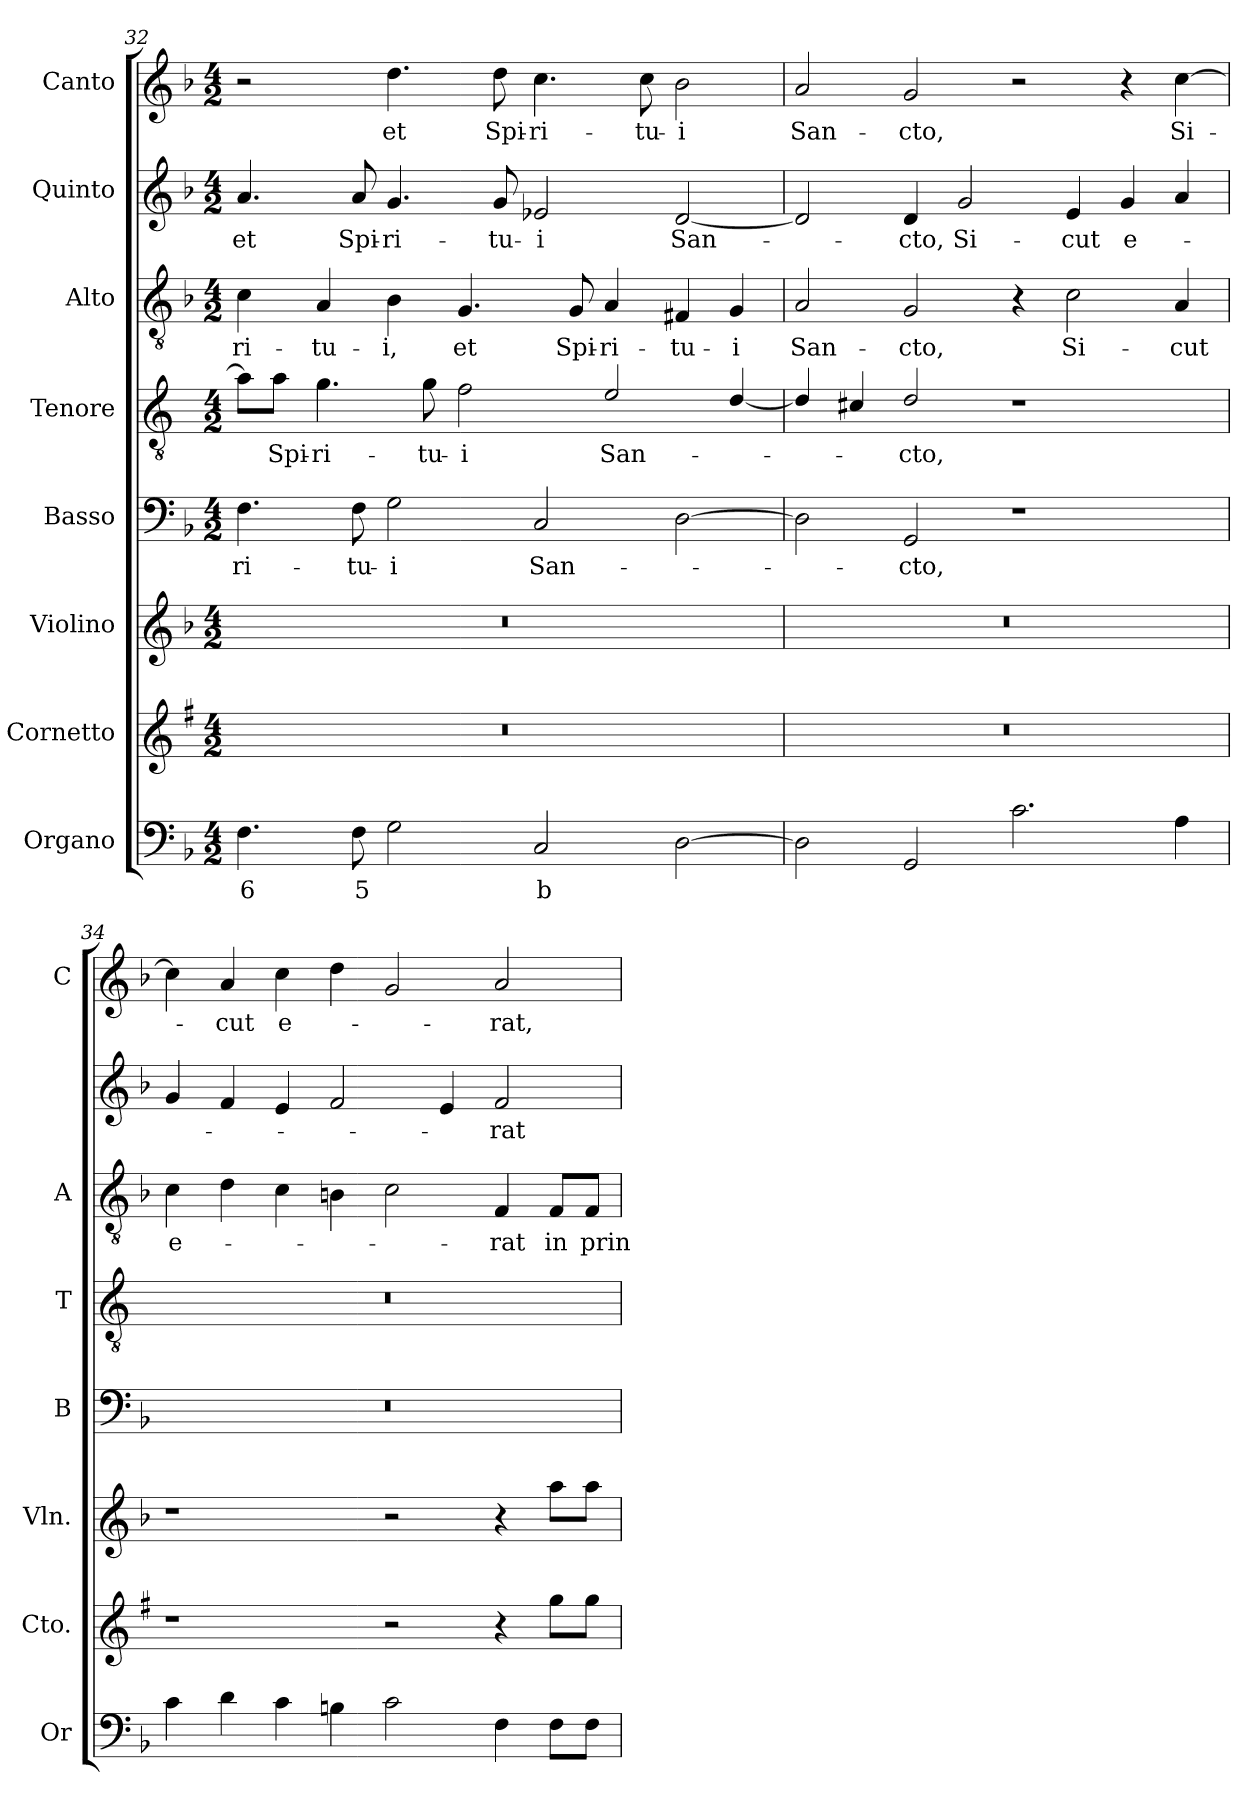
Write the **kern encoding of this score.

**kern	**text	**kern	**kern	**kern	**text	**kern	**text	**kern	**text	**kern	**text	**kern	**text
*part8	*part8	*part7	*part6	*part5	*part5	*part4	*part4	*part3	*part3	*part2	*part2	*part1	*part1
*staff8	*staff8	*staff7	*staff6	*staff5	*staff5	*staff4	*staff4	*staff3	*staff3	*staff2	*staff2	*staff1	*staff1
*I"Organo	*	*I"Cornetto	*I"Violino	*I"Basso	*	*I"Tenore	*	*I"Alto	*	*I"Quinto	*	*I"Canto	*
*I'Or	*	*I'Cto.	*I'Vln.	*I'B	*	*I'T	*	*I'A	*	*	*	*I'C	*
*clefF4	*	*clefG2	*clefG2	*clefF4	*	*clefGv2	*	*clefGv2	*	*clefG2	*	*clefG2	*
*	*	*ITrd1c2	*	*	*	*ITrd4c7	*	*	*	*	*	*	*
*k[b-]	*	*k[b-]	*k[b-]	*k[b-]	*	*k[b-]	*	*k[b-]	*	*k[b-]	*	*k[b-]	*
*F:	*	*F:	*F:	*F:	*	*F:	*	*F:	*	*F:	*	*F:	*
*M4/2	*	*M4/2	*M4/2	*M4/2	*	*M4/2	*	*M4/2	*	*M4/2	*	*M4/2	*
=32	=32	=32	=32	=32	=32	=32	=32	=32	=32	=32	=32	=32	=32
!	!LO:LY:b	!	!	!	!LO:LY:b	!	!	!	!LO:LY:b	!	!LO:LY:b	!	!
4.F\	6	0r	0r	4.F\	-ri-	8d\L]	.	4c\	-ri-	4.a/	et	2r	.
!	!	!	!	!	!	!	!LO:LY:b	!	!	!	!	!	!
.	.	.	.	.	.	8d\J	Spi-	.	.	.	.	.	.
!	!	!	!	!	!	!	!LO:LY:b	!	!LO:LY:b	!	!	!	!
.	.	.	.	.	.	4.c\	-ri-	4A/	-tu-	.	.	.	.
!	!LO:LY:b	!	!	!	!LO:LY:b	!	!	!	!	!	!LO:LY:b	!	!
8F\	5	.	.	8F\	-tu-	.	.	.	.	8a/	Spi-	.	.
!	!	!	!	!	!LO:LY:b	!	!	!	!LO:LY:b	!	!LO:LY:b	!	!LO:LY:b
2G\	.	.	.	2G\	-i	.	.	4B-\	-i,	4.g/	-ri-	4.dd\	et
!	!	!	!	!	!	!	!LO:LY:b	!	!	!	!	!	!
.	.	.	.	.	.	8c\	-tu-	.	.	.	.	.	.
!	!	!	!	!	!	!	!LO:LY:b	!	!LO:LY:b	!	!	!	!
.	.	.	.	.	.	2B-\	-i	4.G/	et	.	.	.	.
!	!	!	!	!	!	!	!	!	!	!	!LO:LY:b	!	!LO:LY:b
.	.	.	.	.	.	.	.	.	.	8g/	-tu-	8dd\	Spi-
!	!LO:LY:b	!	!	!	!LO:LY:b	!	!	!	!	!	!LO:LY:b	!	!LO:LY:b
2C/	b	.	.	2C/	San-	.	.	.	.	2e-X/	-i	4.cc\	-ri-
!	!	!	!	!	!	!	!	!	!LO:LY:b	!	!	!	!
.	.	.	.	.	.	.	.	8G/	Spi-	.	.	.	.
!	!	!	!	!	!	!	!LO:LY:b	!	!LO:LY:b	!	!	!	!
.	.	.	.	.	.	2A/	San-	4A/	-ri-	.	.	.	.
!	!	!	!	!	!	!	!	!	!	!	!	!	!LO:LY:b
.	.	.	.	.	.	.	.	.	.	.	.	8cc\	-tu-
!	!	!	!	!	!	!	!	!	!LO:LY:b	!	!LO:LY:b	!	!LO:LY:b
[2D\	.	.	.	[2D\	.	.	.	4F#X/	-tu-	[2d/	San-	2b-\	-i
!	!	!	!	!	!	!	!	!	!LO:LY:b	!	!	!	!
.	.	.	.	.	.	[4G/	.	4G/	-i	.	.	.	.
=33	=33	=33	=33	=33	=33	=33	=33	=33	=33	=33	=33	=33	=33
!	!	!	!	!	!	!	!	!	!LO:LY:b	!	!	!	!LO:LY:b
2D\]	.	0r	0r	2D\]	.	4G/]	.	2A/	San-	2d/]	.	2a/	San-
.	.	.	.	.	.	4F#X/	.	.	.	.	.	.	.
!	!	!	!	!	!LO:LY:b	!	!LO:LY:b	!	!LO:LY:b	!	!LO:LY:b	!	!LO:LY:b
2GG/	.	.	.	2GG/	-cto,	2G/	-cto,	2G/	-cto,	4d/	-cto,	2g/	-cto,
!	!	!	!	!	!	!	!	!	!	!	!LO:LY:b	!	!
.	.	.	.	.	.	.	.	.	.	2g/	Si-	.	.
2.c\	.	.	.	1r	.	1r	.	4r	.	.	.	2r	.
!	!	!	!	!	!	!	!	!	!LO:LY:b	!	!LO:LY:b	!	!
.	.	.	.	.	.	.	.	2c\	Si-	4e/	-cut	.	.
!	!	!	!	!	!	!	!	!	!	!	!LO:LY:b	!	!
.	.	.	.	.	.	.	.	.	.	4g/	e-	4r	.
!	!	!	!	!	!	!	!	!	!LO:LY:b	!	!	!	!LO:LY:b
4A\	.	.	.	.	.	.	.	4A/	-cut	4a/	.	[4cc\	Si-
!!LO:LB:g=z
=34	=34	=34	=34	=34	=34	=34	=34	=34	=34	=34	=34	=34	=34
!	!	!	!	!	!	!	!	!	!LO:LY:b	!	!	!	!
4c\	.	1r	1r	0r	.	0r	.	4c\	e-	4g/	.	4cc\]	.
!	!	!	!	!	!	!	!	!	!	!	!	!	!LO:LY:b
4d\	.	.	.	.	.	.	.	4d\	.	4f/	.	4a/	-cut
!	!	!	!	!	!	!	!	!	!	!	!	!	!LO:LY:b
4c\	.	.	.	.	.	.	.	4c\	.	4e/	.	4cc\	e-
4Bn\	.	.	.	.	.	.	.	4Bn\	.	2f/	.	4dd\	.
2c\	.	2r	2r	.	.	.	.	2c\	.	.	.	2g/	.
.	.	.	.	.	.	.	.	.	.	4e/	.	.	.
!	!	!	!	!	!	!	!	!	!LO:LY:b	!	!LO:LY:b	!	!LO:LY:b
4F\	.	4r	4r	.	.	.	.	4F/	-rat	2f/	-rat	2a/	-rat,
!	!	!	!	!	!	!	!	!	!LO:LY:b	!	!	!	!
8F\L	.	8ff\L	8aa\L	.	.	.	.	8F/L	in	.	.	.	.
!	!	!	!	!	!	!	!	!	!LO:LY:b	!	!	!	!
8F\J	.	8ff\J	8aa\J	.	.	.	.	8F/J	prin-	.	.	.	.
=	=	=	=	=	=	=	=	=	=	=	=	=	=
*-	*-	*-	*-	*-	*-	*-	*-	*-	*-	*-	*-	*-	*-
